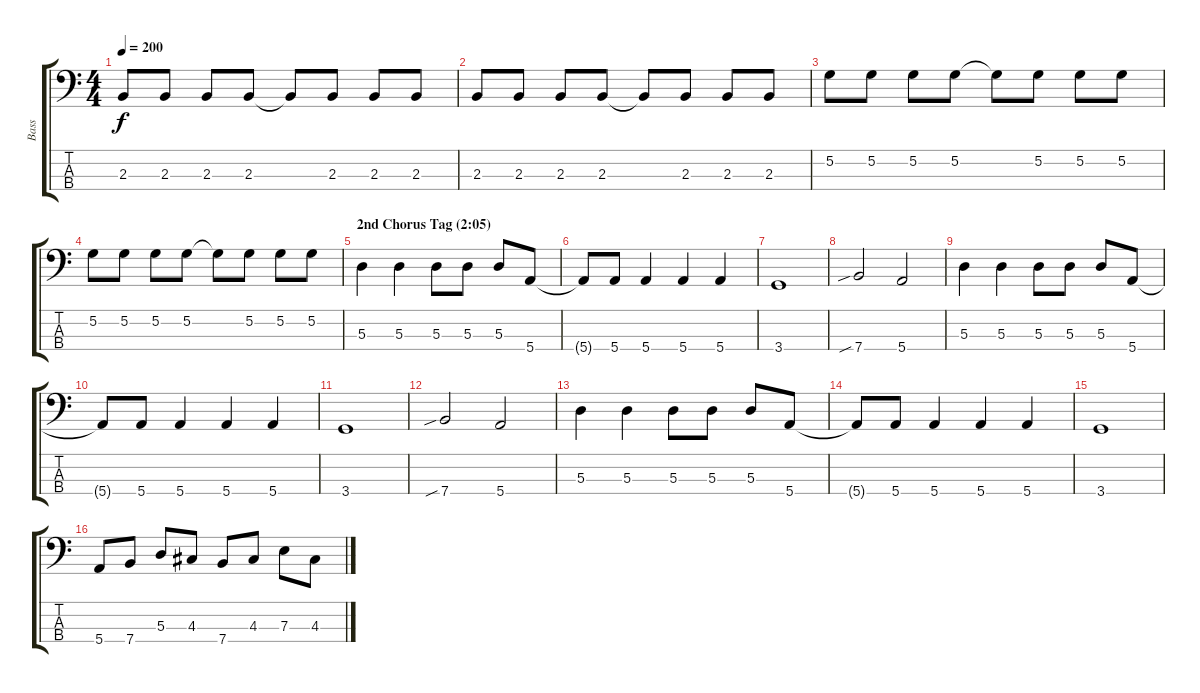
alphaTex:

\track ("Bass" "Bass") {instrument electricbassfinger}
\staff {score tabs}
\tuning (G2 D2 A1 E1) {hide}
\ts (4 4)
\tempo 200
\clef f4
\ks c
2.3.8{dy f} 2.3.8 2.3.8 2.3.8 2.3{t}.8 2.3.8 2.3.8 2.3.8 |
2.3.8 2.3.8 2.3.8 2.3.8 2.3{t}.8 2.3.8 2.3.8 2.3.8 |
5.2.8 5.2.8 5.2.8 5.2.8 5.2{t}.8 5.2.8 5.2.8 5.2.8 |
5.2.8 5.2.8 5.2.8 5.2.8 5.2{t}.8 5.2.8 5.2.8 5.2.8 |
\section ("" "2nd Chorus Tag (2:05)")
5.3.4 5.3.4 5.3.8 5.3.8 5.3.8 5.4.8 |
5.4{t}.8 5.4.8 5.4.4 5.4.4 5.4.4 |
3.4.1 |
7.4{sib}.2 5.4.2 |
5.3.4 5.3.4 5.3.8 5.3.8 5.3.8 5.4.8 |
5.4{t}.8 5.4.8 5.4.4 5.4.4 5.4.4 |
3.4.1 |
7.4{sib}.2 5.4.2 |
5.3.4 5.3.4 5.3.8 5.3.8 5.3.8 5.4.8 |
5.4{t}.8 5.4.8 5.4.4 5.4.4 5.4.4 |
3.4.1 |
5.4.8 7.4.8 5.3.8 4.3.8 7.4.8 4.3.8 7.3.8 4.3.8
